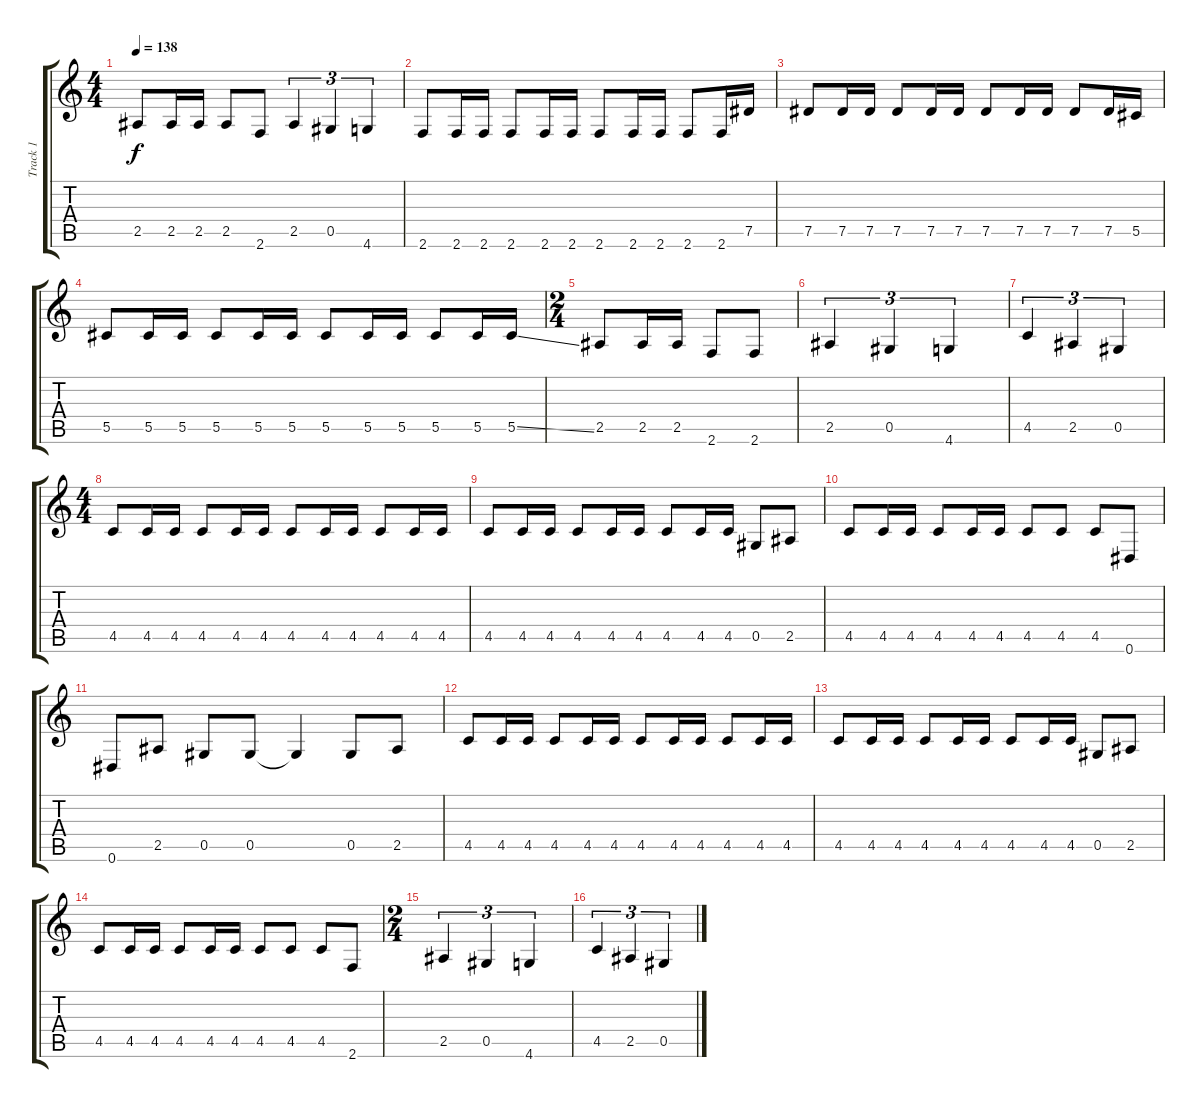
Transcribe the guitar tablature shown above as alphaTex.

\track ("Track 1" "Track 1") {instrument distortionguitar}
\staff {score tabs}
\tuning (Eb4 Bb3 Gb3 Db3 Ab2 Eb2) {hide}
\ts (4 4)
\tempo 138
\clef g2
\ks c
2.5.8{dy f} 2.5.16 2.5.16 2.5.8 2.6.8 2.5.4{tu (3 2)} 0.5.4{tu (3 2)} 4.6.4{tu (3 2)} |
2.6.8 2.6.16 2.6.16 2.6.8 2.6.16 2.6.16 2.6.8 2.6.16 2.6.16 2.6.8 2.6.16 7.5.16 |
7.5.8 7.5.16 7.5.16 7.5.8 7.5.16 7.5.16 7.5.8 7.5.16 7.5.16 7.5.8 7.5.16 5.5.16 |
5.5.8 5.5.16 5.5.16 5.5.8 5.5.16 5.5.16 5.5.8 5.5.16 5.5.16 5.5.8 5.5.16 5.5{ss}.16 |
\ts (2 4)
2.5.8 2.5.16 2.5.16 2.6.8 2.6.8 |
2.5.4{tu (3 2)} 0.5.4{tu (3 2)} 4.6.4{tu (3 2)} |
4.5.4{tu (3 2)} 2.5.4{tu (3 2)} 0.5.4{tu (3 2)} |
\ts (4 4)
4.5.8 4.5.16 4.5.16 4.5.8 4.5.16 4.5.16 4.5.8 4.5.16 4.5.16 4.5.8 4.5.16 4.5.16 |
4.5.8 4.5.16 4.5.16 4.5.8 4.5.16 4.5.16 4.5.8 4.5.16 4.5.16 0.5.8 2.5.8 |
4.5.8 4.5.16 4.5.16 4.5.8 4.5.16 4.5.16 4.5.8 4.5.8 4.5.8 0.6.8 |
0.6.8 2.5.8 0.5.8 0.5.8 0.5{t}.4 0.5.8 2.5.8 |
4.5.8 4.5.16 4.5.16 4.5.8 4.5.16 4.5.16 4.5.8 4.5.16 4.5.16 4.5.8 4.5.16 4.5.16 |
4.5.8 4.5.16 4.5.16 4.5.8 4.5.16 4.5.16 4.5.8 4.5.16 4.5.16 0.5.8 2.5.8 |
4.5.8 4.5.16 4.5.16 4.5.8 4.5.16 4.5.16 4.5.8 4.5.8 4.5.8 2.6.8 |
\ts (2 4)
2.5.4{tu (3 2)} 0.5.4{tu (3 2)} 4.6.4{tu (3 2)} |
4.5.4{tu (3 2)} 2.5.4{tu (3 2)} 0.5.4{tu (3 2)}
